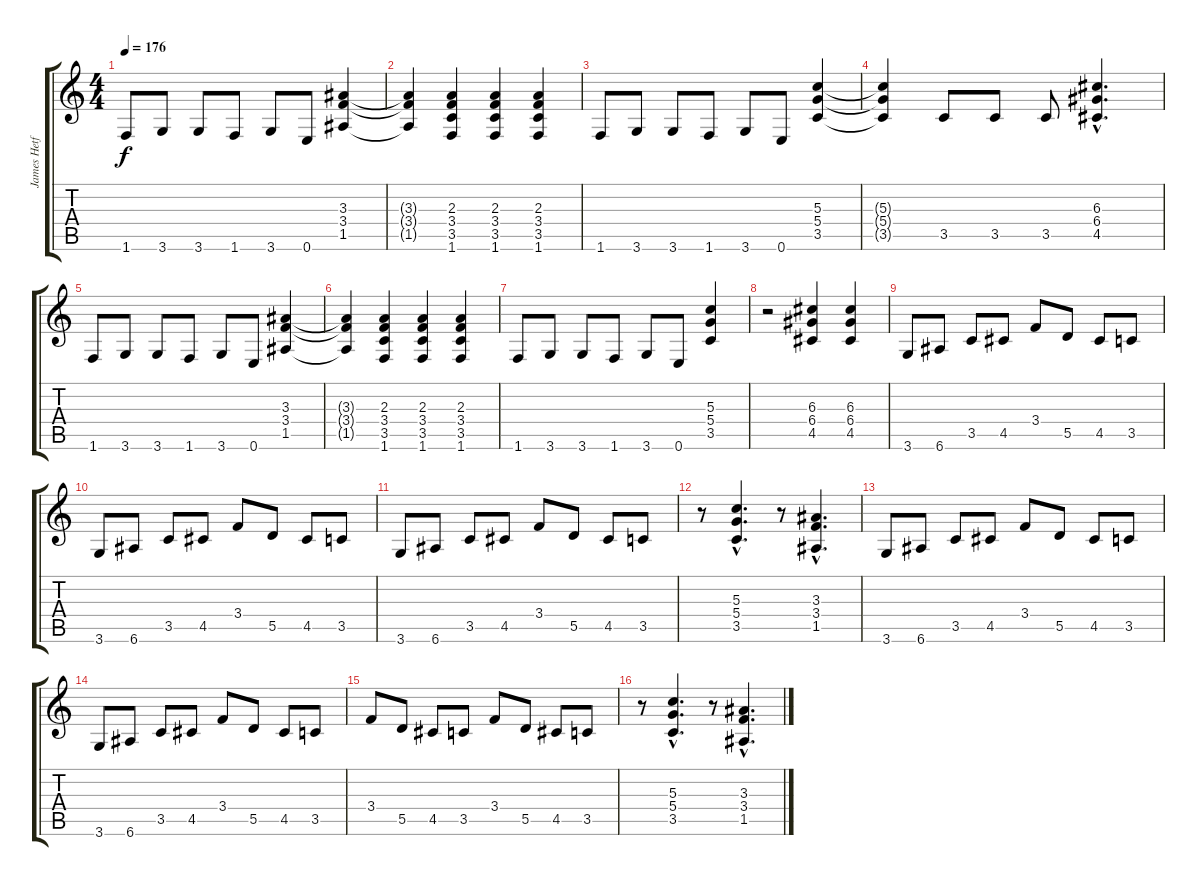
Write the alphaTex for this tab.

\track ("James Hetfield" "James Hetf") {instrument distortionguitar}
\staff {score tabs}
\tuning (E4 B3 G3 D3 A2 E2) {hide}
\ts (4 4)
\tempo 176
\clef g2
\ks c
1.6.8{dy f} 3.6.8 3.6.8 1.6.8 3.6.8 0.6.8 (3.3 3.4 1.5).4 |
(3.3{t} 3.4{t} 1.5{t}).4 (2.3 3.4 3.5 1.6).4 (2.3 3.4 3.5 1.6).4 (2.3 3.4 3.5 1.6).4 |
1.6.8 3.6.8 3.6.8 1.6.8 3.6.8 0.6.8 (5.3 5.4 3.5).4 |
(5.3{t} 5.4{t} 3.5{t}).4 3.5.8 3.5.8 3.5.8 (6.3{hac} 6.4{hac} 4.5{hac}).4{d} |
1.6.8 3.6.8 3.6.8 1.6.8 3.6.8 0.6.8 (3.3 3.4 1.5).4 |
(3.3{t} 3.4{t} 1.5{t}).4 (2.3 3.4 3.5 1.6).4 (2.3 3.4 3.5 1.6).4 (2.3 3.4 3.5 1.6).4 |
1.6.8 3.6.8 3.6.8 1.6.8 3.6.8 0.6.8 (5.3 5.4 3.5).4 |
r.2 (6.3 6.4 4.5).4 (6.3 6.4 4.5).4 |
3.6.8 6.6.8 3.5.8 4.5.8 3.4.8 5.5.8 4.5.8 3.5.8 |
3.6.8 6.6.8 3.5.8 4.5.8 3.4.8 5.5.8 4.5.8 3.5.8 |
3.6.8 6.6.8 3.5.8 4.5.8 3.4.8 5.5.8 4.5.8 3.5.8 |
r.8 (5.3{hac} 5.4{hac} 3.5{hac}).4{d} r.8 (3.3{hac} 3.4{hac} 1.5{hac}).4{d} |
3.6.8 6.6.8 3.5.8 4.5.8 3.4.8 5.5.8 4.5.8 3.5.8 |
3.6.8 6.6.8 3.5.8 4.5.8 3.4.8 5.5.8 4.5.8 3.5.8 |
3.4.8 5.5.8 4.5.8 3.5.8 3.4.8 5.5.8 4.5.8 3.5.8 |
r.8 (5.3{hac} 5.4{hac} 3.5{hac}).4{d} r.8 (3.3{hac} 3.4{hac} 1.5{hac}).4{d}
